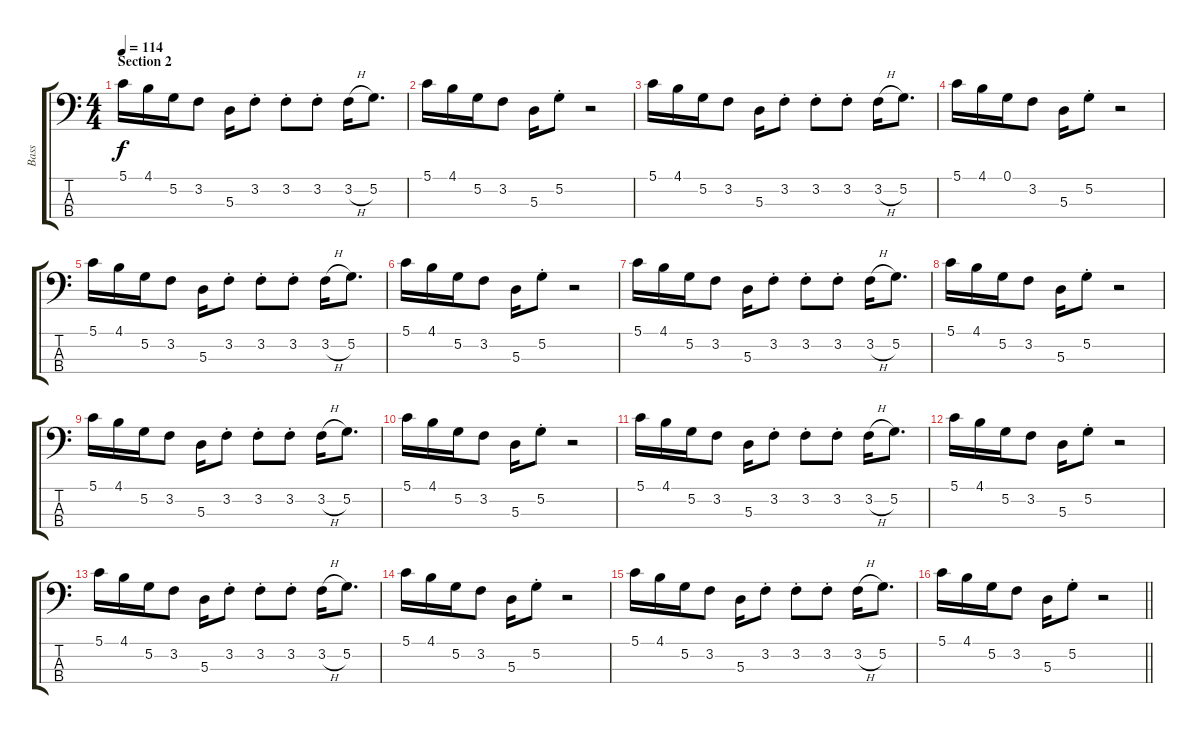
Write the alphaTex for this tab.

\track ("Bass" "Bass") {instrument electricbassfinger}
\staff {score tabs}
\tuning (G2 D2 A1 E1) {hide}
\ts (4 4)
\section ("" "Section 2")
\tempo 114
\clef f4
\ks c
5.1.16{dy f} 4.1.16 5.2.16 3.2.8 5.3.16 3.2{st}.8 3.2{st}.8 3.2{st}.8 3.2{h}.16 5.2.8{d} |
5.1.16 4.1.16 5.2.16 3.2.8 5.3.16 5.2{st}.8 r.2 |
5.1.16 4.1.16 5.2.16 3.2.8 5.3.16 3.2{st}.8 3.2{st}.8 3.2{st}.8 3.2{h}.16 5.2.8{d} |
5.1.16 4.1.16 0.1.16 3.2.8 5.3.16 5.2{st}.8 r.2 |
5.1.16 4.1.16 5.2.16 3.2.8 5.3.16 3.2{st}.8 3.2{st}.8 3.2{st}.8 3.2{h}.16 5.2.8{d} |
5.1.16 4.1.16 5.2.16 3.2.8 5.3.16 5.2{st}.8 r.2 |
5.1.16 4.1.16 5.2.16 3.2.8 5.3.16 3.2{st}.8 3.2{st}.8 3.2{st}.8 3.2{h}.16 5.2.8{d} |
5.1.16 4.1.16 5.2.16 3.2.8 5.3.16 5.2{st}.8 r.2 |
5.1.16 4.1.16 5.2.16 3.2.8 5.3.16 3.2{st}.8 3.2{st}.8 3.2{st}.8 3.2{h}.16 5.2.8{d} |
5.1.16 4.1.16 5.2.16 3.2.8 5.3.16 5.2{st}.8 r.2 |
5.1.16 4.1.16 5.2.16 3.2.8 5.3.16 3.2{st}.8 3.2{st}.8 3.2{st}.8 3.2{h}.16 5.2.8{d} |
5.1.16 4.1.16 5.2.16 3.2.8 5.3.16 5.2{st}.8 r.2 |
5.1.16 4.1.16 5.2.16 3.2.8 5.3.16 3.2{st}.8 3.2{st}.8 3.2{st}.8 3.2{h}.16 5.2.8{d} |
5.1.16 4.1.16 5.2.16 3.2.8 5.3.16 5.2{st}.8 r.2 |
5.1.16 4.1.16 5.2.16 3.2.8 5.3.16 3.2{st}.8 3.2{st}.8 3.2{st}.8 3.2{h}.16 5.2.8{d} |
\barLineRight lightlight
5.1.16 4.1.16 5.2.16 3.2.8 5.3.16 5.2{st}.8 r.2
